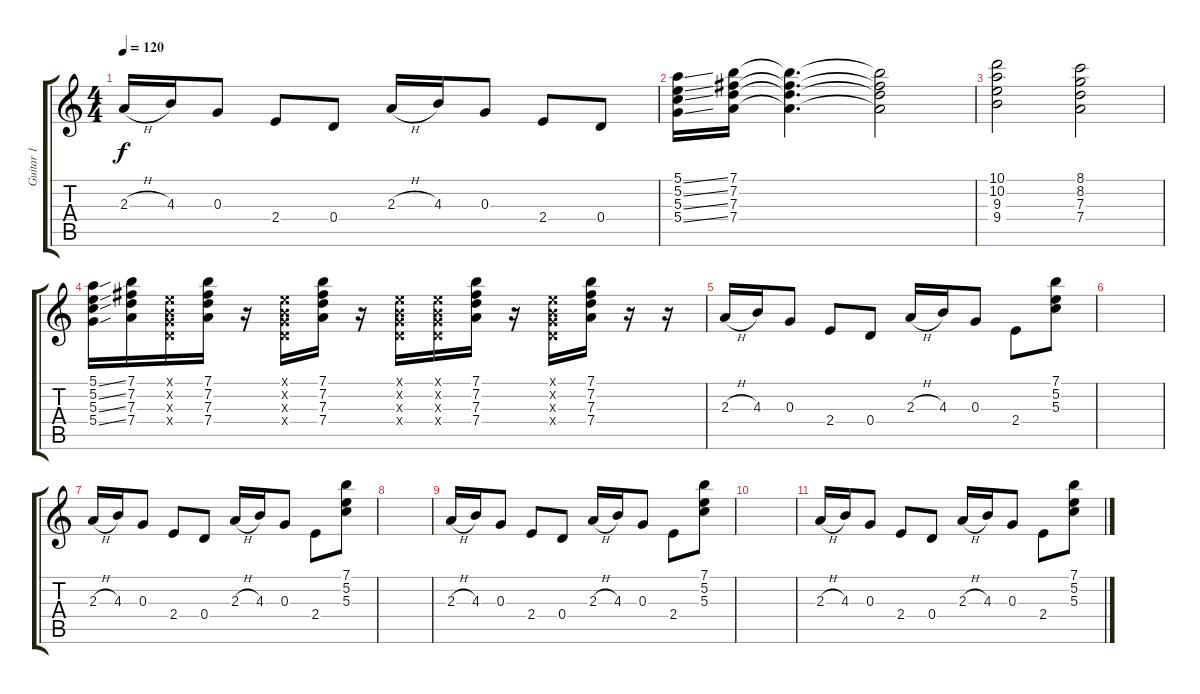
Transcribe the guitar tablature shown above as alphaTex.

\track ("Guitar 1" "Guitar 1") {instrument electricguitarmuted}
\staff {score tabs}
\tuning (E4 B3 G3 D3 A2 E2) {hide}
\ts (4 4)
\tempo 120
\clef g2
\ks c
2.3{h}.16{dy f} 4.3.16 0.3.8 2.4.8 0.4.8 2.3{h}.16 4.3.16 0.3.8 2.4.8 0.4.8 |
(5.1{ss} 5.2{ss} 5.3{ss} 5.4{ss}).16 (7.1 7.2 7.3 7.4).16 (7.1{t} 7.2{t} 7.3{t} 7.4{t}).4{d} (7.1{t} 7.2{t} 7.3{t} 7.4{t}).2 |
(10.1 10.2 9.3 9.4).2 (8.1 8.2 7.3 7.4).2 |
(5.1{ss} 5.2{ss} 5.3{ss} 5.4{ss}).16 (7.1 7.2 7.3 7.4).16 (0.1{x} 0.2{x} 0.3{x} 0.4{x}).16 (7.1 7.2 7.3 7.4).16 r.16 (0.1{x} 0.2{x} 0.3{x} 0.4{x}).16 (7.1 7.2 7.3 7.4).16 r.16 (0.1{x} 0.2{x} 0.3{x} 0.4{x}).16 (0.1{x} 0.2{x} 0.3{x} 0.4{x}).16 (7.1 7.2 7.3 7.4).16 r.16 (0.1{x} 0.2{x} 0.3{x} 0.4{x}).16 (7.1 7.2 7.3 7.4).16 r.16 r.16 |
2.3{h}.16 4.3.16 0.3.8 2.4.8 0.4.8 2.3{h}.16 4.3.16 0.3.8 2.4.8 (7.1 5.2 5.3).8 |
|
2.3{h}.16 4.3.16 0.3.8 2.4.8 0.4.8 2.3{h}.16 4.3.16 0.3.8 2.4.8 (7.1 5.2 5.3).8 |
|
2.3{h}.16 4.3.16 0.3.8 2.4.8 0.4.8 2.3{h}.16 4.3.16 0.3.8 2.4.8 (7.1 5.2 5.3).8 |
|
2.3{h}.16 4.3.16 0.3.8 2.4.8 0.4.8 2.3{h}.16 4.3.16 0.3.8 2.4.8 (7.1 5.2 5.3).8
